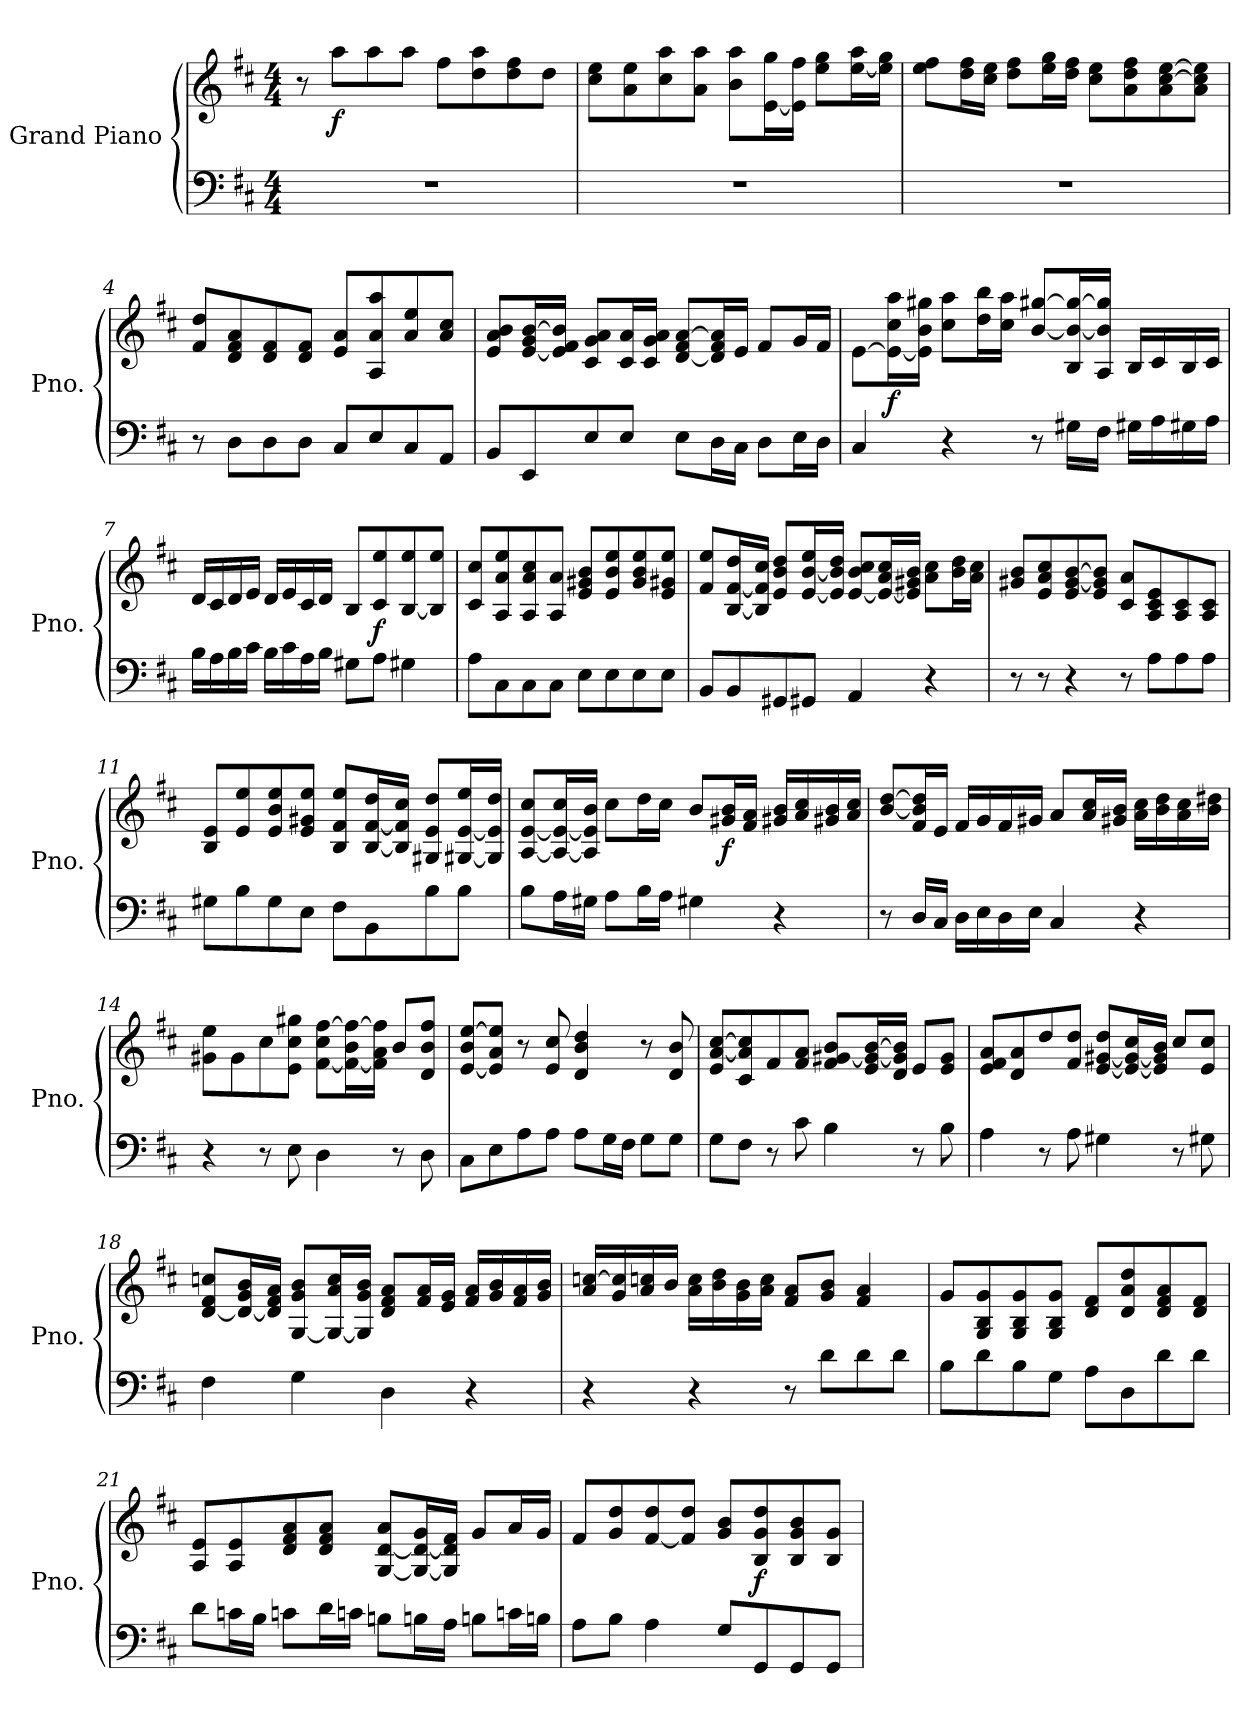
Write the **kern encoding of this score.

**kern	**kern	**dynam
*part1	*part1	*part1
*staff2	*staff1	*staff1/2
*I"Grand Piano	*	*
*I'Pno.	*	*
*clefF4	*clefG2	*
*k[f#c#]	*k[f#c#]	*
*M4/4	*M4/4	*
*MM112	*MM112	*
=1	=1	=1
1r	8r	.
!	!	!LO:DY:b
.	8aa\L	f
.	8aa\	.
.	8aa\J	.
.	8ff#\L	.
.	8dd\ 8aa\	.
.	8dd\ 8ff#\	.
.	8dd\J	.
=2	=2	=2
1r	8cc#\ 8ee\L	.
.	8a\ 8ee\	.
.	8cc#\ 8aa\	.
.	8a\ 8aa\J	.
.	8b\ 8aa\L	.
.	[16e\ 16gg\L	.
.	16e\] 16ff#\JJ	.
.	8ee\ 8gg\L	.
.	[16ee\ 16aa\L	.
.	16ee\] 16gg\JJ	.
=3	=3	=3
1r	8ee\ 8ff#\L	.
.	16dd\ 16ff#\L	.
.	16cc#\ 16ee\JJ	.
.	8dd\ 8ff#\L	.
.	16ee\ 16gg\L	.
.	16dd\ 16ff#\JJ	.
.	8cc#\ 8ee\L	.
.	8a\ 8dd\ 8ff#\	.
.	8a\ [8cc#\ [8ee\	.
.	8a\ 8cc#\] 8ee\]J	.
=4	=4	=4
8r	8f#/ 8dd/L	.
8D\L	8d/ 8f#/ 8a/	.
8D\	8d/ 8f#/	.
8D\J	8d/ 8f#/J	.
8C#/L	8e/ 8a/L	.
8E/	8A/ 8a/ 8aa/	.
8C#/	8a/ 8ee/	.
8AA/J	8a/ 8cc#/J	.
!!LO:LB:g=z
=5	=5	=5
8BB/L	8e/ 8a/ 8b/L	.
8EE/	[16e/ 16g/ [16b/L	.
.	16e/] 16f#/ 16b/]JJ	.
8E/	8c#/ 8g/ 8a/L	.
8E/J	16c#/ 16a/L	.
.	16c#/ 16g/ 16a/JJ	.
8E\L	[8d/ 8f#/ [8a/L	.
16D\L	16d/] 16f#/ 16a/]L	.
16C#\JJ	16e/JJ	.
8D\L	8f#/L	.
16E\L	16g/L	.
16D\JJ	16f#/JJ	.
=6	=6	=6
4C#/	[8e\L	.
!	!	!LO:DY:b
.	16e\_ 16cc#\ 16aa\L	f
.	16e\] 16b\ 16gg#X\JJ	.
4r	8cc#\ 8aa\L	.
.	16dd\ 16bb\L	.
.	16cc#\ 16aa\JJ	.
8r	[8b/ [8gg#X/L	.
16G#X\LL	16B/ 16b/_ 16gg#/_L	.
16F#\JJ	16A/ 16b/] 16gg#/]JJ	.
16G#X\LL	16B/LL	.
16A\	16c#/	.
16G#X\	16B/	.
16A\JJ	16c#/JJ	.
!!LO:LB:g=z
=7	=7	=7
16B\LL	16d/LL	.
16A\	16c#/	.
16B\	16d/	.
16c#\JJ	16e/JJ	.
16B\LL	16d/LL	.
16c#\	16e/	.
16A\	16c#/	.
16B\JJ	16d/JJ	.
8G#X\L	8B/L	.
!	!	!LO:DY:b
8A\J	8c#/ 8ee/	f
4G#X\	[8B/ 8ee/	.
.	8B/] 8ee/J	.
=8	=8	=8
8A\L	8c#/ 8cc#/L	.
8C#\	8A/ 8a/ 8ee/	.
8C#\	8A/ 8a/ 8cc#/	.
8C#\J	8A/ 8a/J	.
8E\L	8e/ 8g#X/ 8b/L	.
8E\	8e/ 8b/ 8ee/	.
8E\	8g#/ 8b/ 8ee/	.
8E\J	8e/ 8g#X/ 8ee/J	.
=9	=9	=9
8BB/L	8f#/ 8ee/L	.
8BB/	[16B/ [16f#/ 16dd/L	.
.	16B/] 16f#/] 16cc#/JJ	.
8GG#X/	8e/ 8b/ 8dd/L	.
8GG#X/J	[16e/ [16b/ 16ee/L	.
.	16e/] 16b/] 16dd/JJ	.
4AA/	[8e/ 8b/ 8cc#/L	.
.	16e/_ 16a/ 16cc#/L	.
.	16e/] 16g#X/ 16b/JJ	.
4r	8a\ 8cc#\L	.
.	16b\ 16dd\L	.
.	16a\ 16cc#\JJ	.
!!LO:LB:g=z
=10	=10	=10
8r	8g#X/ 8b/L	.
8r	8e/ 8a/ 8cc#/	.
4r	8e/ [8g#/ [8b/	.
.	8e/ 8g#/] 8b/]J	.
8r	8c#/ 8a/L	.
8A\L	8A/ 8c#/ 8e/	.
8A\	8A/ 8c#/	.
8A\J	8A/ 8c#/J	.
=11	=11	=11
8G#X\L	8B/ 8e/L	.
8B\	8e/ 8ee/	.
8G#\	8e/ 8b/ 8ee/	.
8E\J	8e/ 8g#X/ 8ee/J	.
8F#\L	8B/ 8f#/ 8ee/L	.
8BB\	[16B/ [16f#/ 16dd/L	.
.	16B/] 16f#/] 16cc#/JJ	.
8B\	8G#X/ 8e/ 8dd/L	.
8B\J	[16G#X/ [16e/ 16ee/L	.
.	16G#/] 16e/] 16dd/JJ	.
=12	=12	=12
8B\L	[8A/ [8e/ 8cc#/L	.
16A\L	16A/_ 16e/_ 16cc#/L	.
16G#X\JJ	16A/] 16e/] 16b/JJ	.
8A\L	8cc#\L	.
16B\L	16dd\L	.
16A\JJ	16cc#\JJ	.
4G#X\	8b/L	.
!	!	!LO:DY:b
.	16g#X/ 16b/L	f
.	16f#/ 16a/JJ	.
4r	16g#X/ 16b/LL	.
.	16a/ 16cc#/	.
.	16g#X/ 16b/	.
.	16a/ 16cc#/JJ	.
!!LO:LB:g=z
=13	=13	=13
8r	[8b/ [8dd/L	.
16D/LL	16f#/ 16b/] 16dd/]L	.
16C#/JJ	16e/JJ	.
16D\LL	16f#/LL	.
16E\	16g/	.
16D\	16f#/	.
16E\JJ	16g#X/JJ	.
4C#/	8a/L	.
.	16a/ 16cc#/L	.
.	16g#X/ 16b/JJ	.
4r	16a\ 16cc#\LL	.
.	16b\ 16dd\	.
.	16a\ 16cc#\	.
.	16b\ 16dd#X\JJ	.
=14	=14	=14
4r	8g#X\ 8ee\L	.
.	8g#\	.
8r	8cc#\	.
8E\	8e\ 8cc#\ 8gg#X\J	.
4D\	[8f#\ 8cc#\ [8ff#\L	.
.	16f#\_ 16b\ 16ff#\_L	.
.	16f#\] 16a\ 16ff#\]JJ	.
8r	8b/L	.
8D\	8d/ 8b/ 8ff#/J	.
=15	=15	=15
8C#\L	[8e/ 8b/ [8ee/L	.
8E\	8e/] 8a/ 8ee/]J	.
8A\	8r	.
8A\J	8e/ 8cc#/	.
8A\L	4d/ 4b/ 4dd/	.
16G\L	.	.
16F#\JJ	.	.
8G\L	8r	.
8G\J	8d/ 8b/	.
!!LO:PB:g=z
=16	=16	=16
8G\L	8e/ [8a/ [8cc#/L	.
8F#\J	8c#/ 8a/] 8cc#/]	.
8r	8f#/	.
8c#\	8f#/ 8a/J	.
4B\	8f#/ [8g#X/ 8b/L	.
.	16e/ 16g#/_ [16b/L	.
.	16d/ 16g#/] 16b/]JJ	.
8r	8e/L	.
8B\	8e/ 8g#/J	.
=17	=17	=17
4A\	8e/ 8f#/ 8a/L	.
.	8d/ 8a/	.
8r	8dd/	.
8A\	8f#/ 8dd/J	.
4G#X\	[8e/ [8g#X/ 8dd/L	.
.	16e/_ 16g#/_ 16cc#/L	.
.	16e/] 16g#/] 16b/JJ	.
8r	8cc#/L	.
8G#X\	8e/ 8cc#/J	.
=18	=18	=18
4F#\	[8d/ 8f#/ 8ccn/L	.
.	16d/_ 16g/ 16b/L	.
.	16d/] 16f#/ 16a/JJ	.
4G\	[8G/ 8g/ 8b/L	.
.	16G/_ 16a/ 16cc/L	.
.	16G/] 16g/ 16b/JJ	.
4D\	8d/ 8f#/ 8a/L	.
.	16f#/ 16a/L	.
.	16e/ 16g/JJ	.
4r	16f#/ 16a/LL	.
.	16g/ 16b/	.
.	16f#/ 16a/	.
.	16g/ 16b/JJ	.
!!LO:LB:g=z
=19	=19	=19
4r	16a/ [16ccn/LL	.
.	16g/ 16cc/]	.
.	16a/ 16ccn/	.
.	16b/JJ	.
4r	16a\ 16cc\LL	.
.	16b\ 16dd\	.
.	16g\ 16b\	.
.	16a\ 16cc\JJ	.
8r	8f#/ 8a/L	.
8d\L	8g/ 8b/J	.
8d\	4f#/ 4a/	.
8d\J	.	.
=20	=20	=20
8B\L	8g/L	.
8d\	8G/ 8B/ 8g/	.
8B\	8G/ 8B/ 8g/	.
8G\J	8G/ 8B/ 8g/J	.
8A\L	8d/ 8f#/L	.
8D\	8d/ 8a/ 8dd/	.
8d\	8d/ 8f#/ 8a/	.
8d\J	8d/ 8f#/J	.
=21	=21	=21
8d\L	8A/ 8e/L	.
16cn\L	8A/ 8e/	.
16B\JJ	.	.
8cn\L	8d/ 8f#/ 8a/	.
16d\L	8d/ 8f#/ 8a/J	.
16cn\JJ	.	.
8Bn\L	[8G/ [8d/ 8a/L	.
16Bn\L	16G/_ 16d/_ 16g/L	.
16A\JJ	16G/] 16d/] 16f#/JJ	.
8Bn\L	8g/L	.
16cn\L	16a/L	.
16Bn\JJ	16g/JJ	.
!!LO:LB:g=z
=22	=22	=22
8A\L	8f#/L	.
8B\J	8g/ 8dd/	.
4A\	[8f#/ 8dd/	.
.	8f#/] 8dd/J	.
8G/L	8g/ 8b/L	.
!	!	!LO:DY:b
8GG/	8B/ 8g/ 8dd/	f
8GG/	8B/ 8g/ 8b/	.
8GG/J	8B/ 8g/J	.
=	=	=
*-	*-	*-
